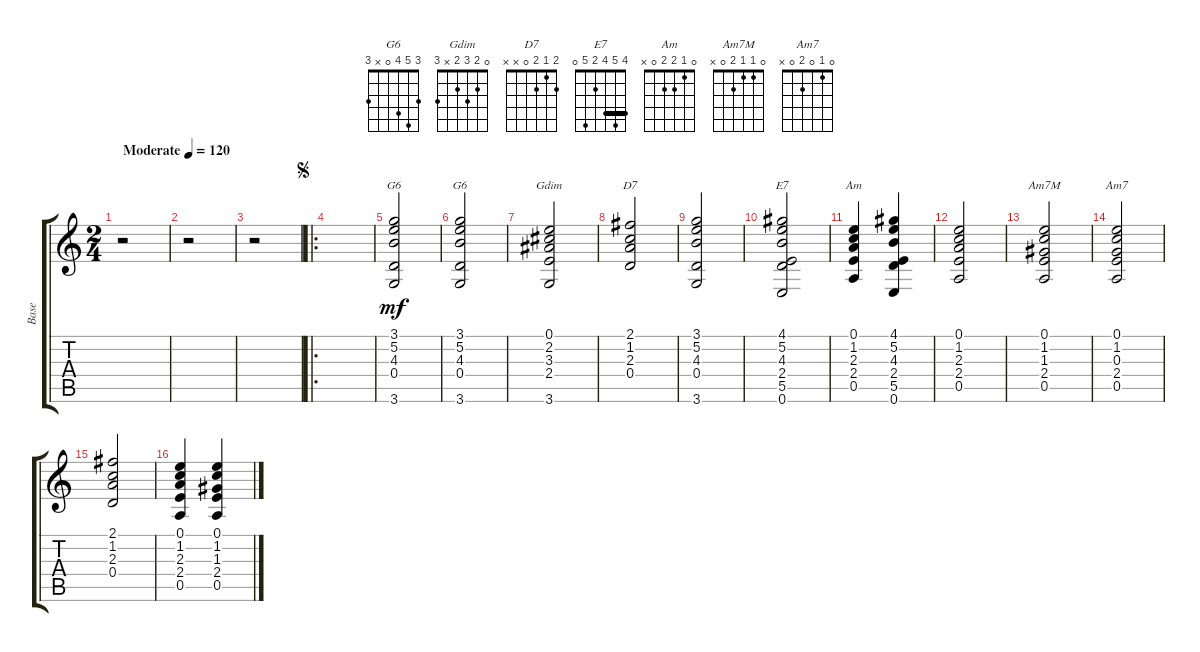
\track ("Base" "Base") {instrument acousticguitarsteel}
\staff {score tabs}
\tuning (E4 B3 G3 D3 A2 E2) {hide}
\chord ("G6" 7 5 0 0 x 3) {firstfret 3}
\chord ("G6" 3 5 4 0 x 3)
\chord ("Gdim" 0 2 3 2 x 3)
\chord ("D7" 2 1 2 0 x x)
\chord ("E7" 4 5 4 2 5 0) {barre 4}
\chord ("Am" 0 1 2 2 0 x)
\chord ("Am7M" 0 1 1 2 0 x)
\chord ("Am7" 0 1 0 2 0 x)
\ts (2 4)
\tempo (120 "Moderate")
\clef g2
\ks c
r.2{dy mf instrument acousticguitarsteel} |
r.2 |
r.2 |
\ro
\jump segno
|
(3.1 5.2 4.3 0.4 3.6).2{ch "G6"} |
(3.1 5.2 4.3 0.4 3.6).2{ch "G6"} |
(0.1 2.2 3.3 2.4 3.6).2{ch "Gdim"} |
(2.1 1.2 2.3 0.4).2{ch "D7"} |
(3.1 5.2 4.3 0.4 3.6).2 |
(4.1 5.2 4.3 2.4 5.5 0.6).2{ch "E7"} |
(0.1 1.2 2.3 2.4 0.5).4{ch "Am"} (4.1 5.2 4.3 2.4 5.5 0.6).4 |
(0.1 1.2 2.3 2.4 0.5).2 |
(0.1 1.2 1.3 2.4 0.5).2{ch "Am7M"} |
(0.1 1.2 0.3 2.4 0.5).2{ch "Am7"} |
(2.1 1.2 2.3 0.4).2 |
(0.1 1.2 2.3 2.4 0.5).4 (0.1 1.2 1.3 2.4 0.5).4
